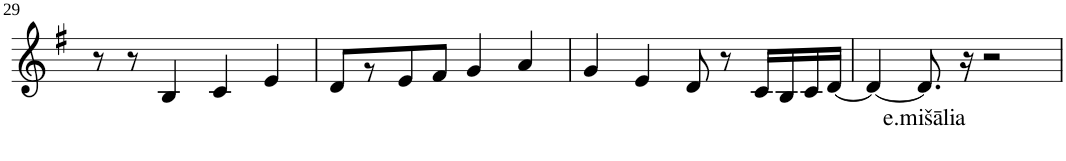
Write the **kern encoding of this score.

**kern	**text
*part1	*part1
*staff1	*staff1
*I"Violin	*
!!LO:PB:g=z
*clefG2	*
*k[f#]	*
*G:	*
*M4/4	*
=29	=29
8r	.
8r	.
4B/	.
4c/	.
4e/	.
=30	=30
8d/L	.
8r	.
8e/	.
8f#/J	.
4g/	.
4a/	.
=31	=31
4g/	.
4e/	.
8d/	.
8r	.
16c/LL	.
16B/	.
16c/	.
[16d/JJ	.
=32	=32
4d/_	.
!	!LO:LY:b
8.d/]	e.mišālia
16r	.
2r	.
=	=
*-	*-
